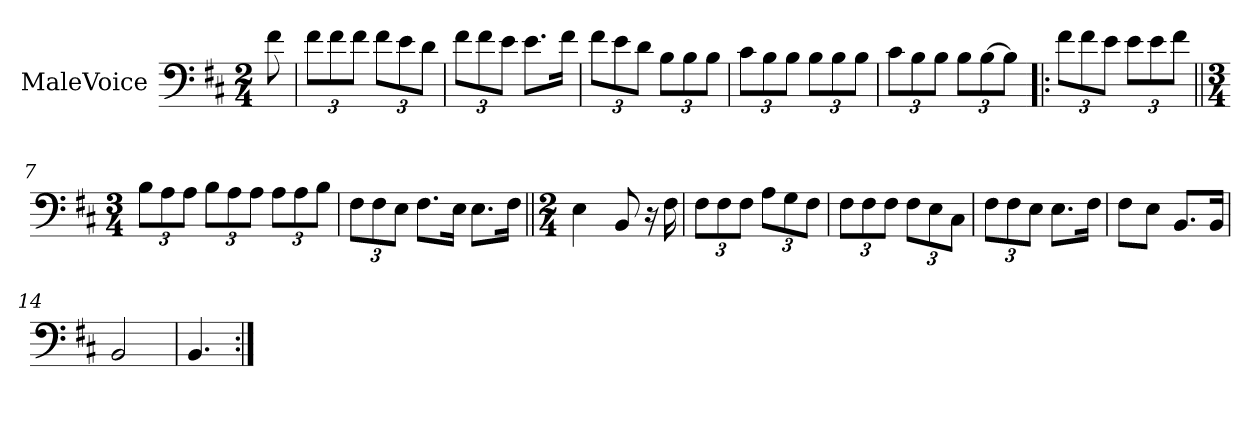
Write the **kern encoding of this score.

**kern
*part1
*staff1
*I"MaleVoice
*clefF4
*k[f#c#]
*M2/4
*MM88
=
8f#
=1
12f#\L
12f#\
12f#\J
12f#\L
12e\
12d\J
=2
12f#\L
12f#\
12e\J
8.e\L
16f#\Jk
=3
12f#\L
12e\
12d\J
12B\L
12B\
12B\J
=4
12c#\L
12B\
12B\J
12B\L
12B\
12B\J
=5
12c#\L
12B\
12B\J
12B\L
[12B\
12B\J]
=6!|:
12f#\L
12f#\
12e\J
12e\L
12e\
12f#\J
=7||
*M3/4
12B\L
12A\
12A\J
12B\L
12A\
12A\J
12A\L
12A\
12B\J
=8
12F#\L
12F#\
12E\J
8.F#\L
16E\Jk
8.E\L
16F#\Jk
=9||
*M2/4
4E
8BB
16r
16F#
=10
12F#\L
12F#\
12F#\J
12A\L
12G\
12F#\J
=11
12F#\L
12F#\
12F#\J
12F#\L
12E\
12C#\J
=12
12F#\L
12F#\
12E\J
8.E\L
16F#\Jk
=13
8F#\L
8E\J
8.BB/L
16BB/Jk
=14
2BB
=15
4.BB
=:|!
*-
